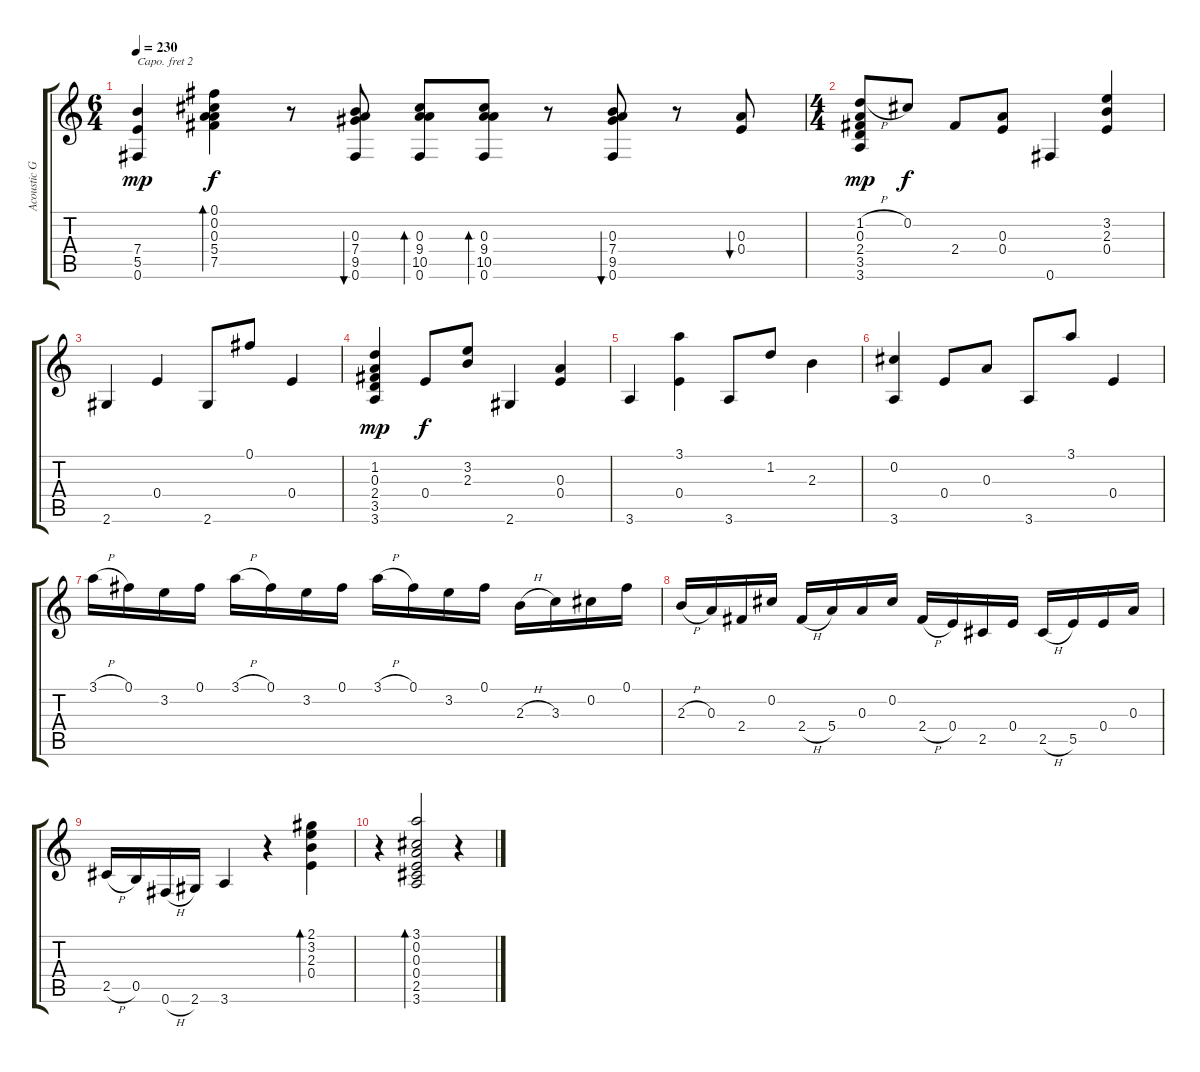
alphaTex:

\track ("Acoustic Guitar" "Acoustic G") {instrument acousticguitarsteel}
\staff {score tabs}
\capo 2
\tuning (E4 B3 G3 D3 A2 E2) {hide}
\ts (6 4)
\tempo 230
\clef g2
\ks c
(7.4 5.5 0.6).4{dy mp} (0.1 0.2 0.3 5.4 7.5).4{bd 120 dy f} r.8 (0.3 7.4 9.5 0.6).8{bu 120} (0.3 9.4 10.5 0.6).8{bd 120} (0.3 9.4 10.5 0.6).8{bd 120} r.8 (0.3 7.4 9.5 0.6).8{bu 120} r.8 (0.3 0.4).8{bu 120} |
\ts (4 4)
(1.2{h} 0.3 2.4 3.5 3.6).8{dy mp} 0.2.8{dy f} 2.4.8 (0.3 0.4).8 0.6.4 (3.2 2.3 0.4).4 |
2.6.4 0.4.4 2.6.8 0.1.8 0.4.4 |
(1.2 0.3 2.4 3.5 3.6).4{dy mp} 0.4.8{dy f} (3.2 2.3).8 2.6.4 (0.3 0.4).4 |
3.6.4 (3.1 0.4).4 3.6.8 1.2.8 2.3.4 |
(0.2 3.6).4 0.4.8 0.3.8 3.6.8 3.1.8 0.4.4 |
3.1{h}.16 0.1.16 3.2.16 0.1.16 3.1{h}.16 0.1.16 3.2.16 0.1.16 3.1{h}.16 0.1.16 3.2.16 0.1.16 2.3{h}.16 3.3.16 0.2.16 0.1.16 |
2.3{h}.16 0.3.16 2.4.16 0.2.16 2.4{h}.16 5.4.16 0.3.16 0.2.16 2.4{h}.16 0.4.16 2.5.16 0.4.16 2.5{h}.16 5.5.16 0.4.16 0.3.16 |
2.5{h}.16 0.5.16 0.6{h}.16 2.6.16 3.6.4 r.4 (2.1 3.2 2.3 0.4).4{bd 120} |
r.4 (3.1 0.2 0.3 0.4 2.5 3.6).2{bd 120} r.4
